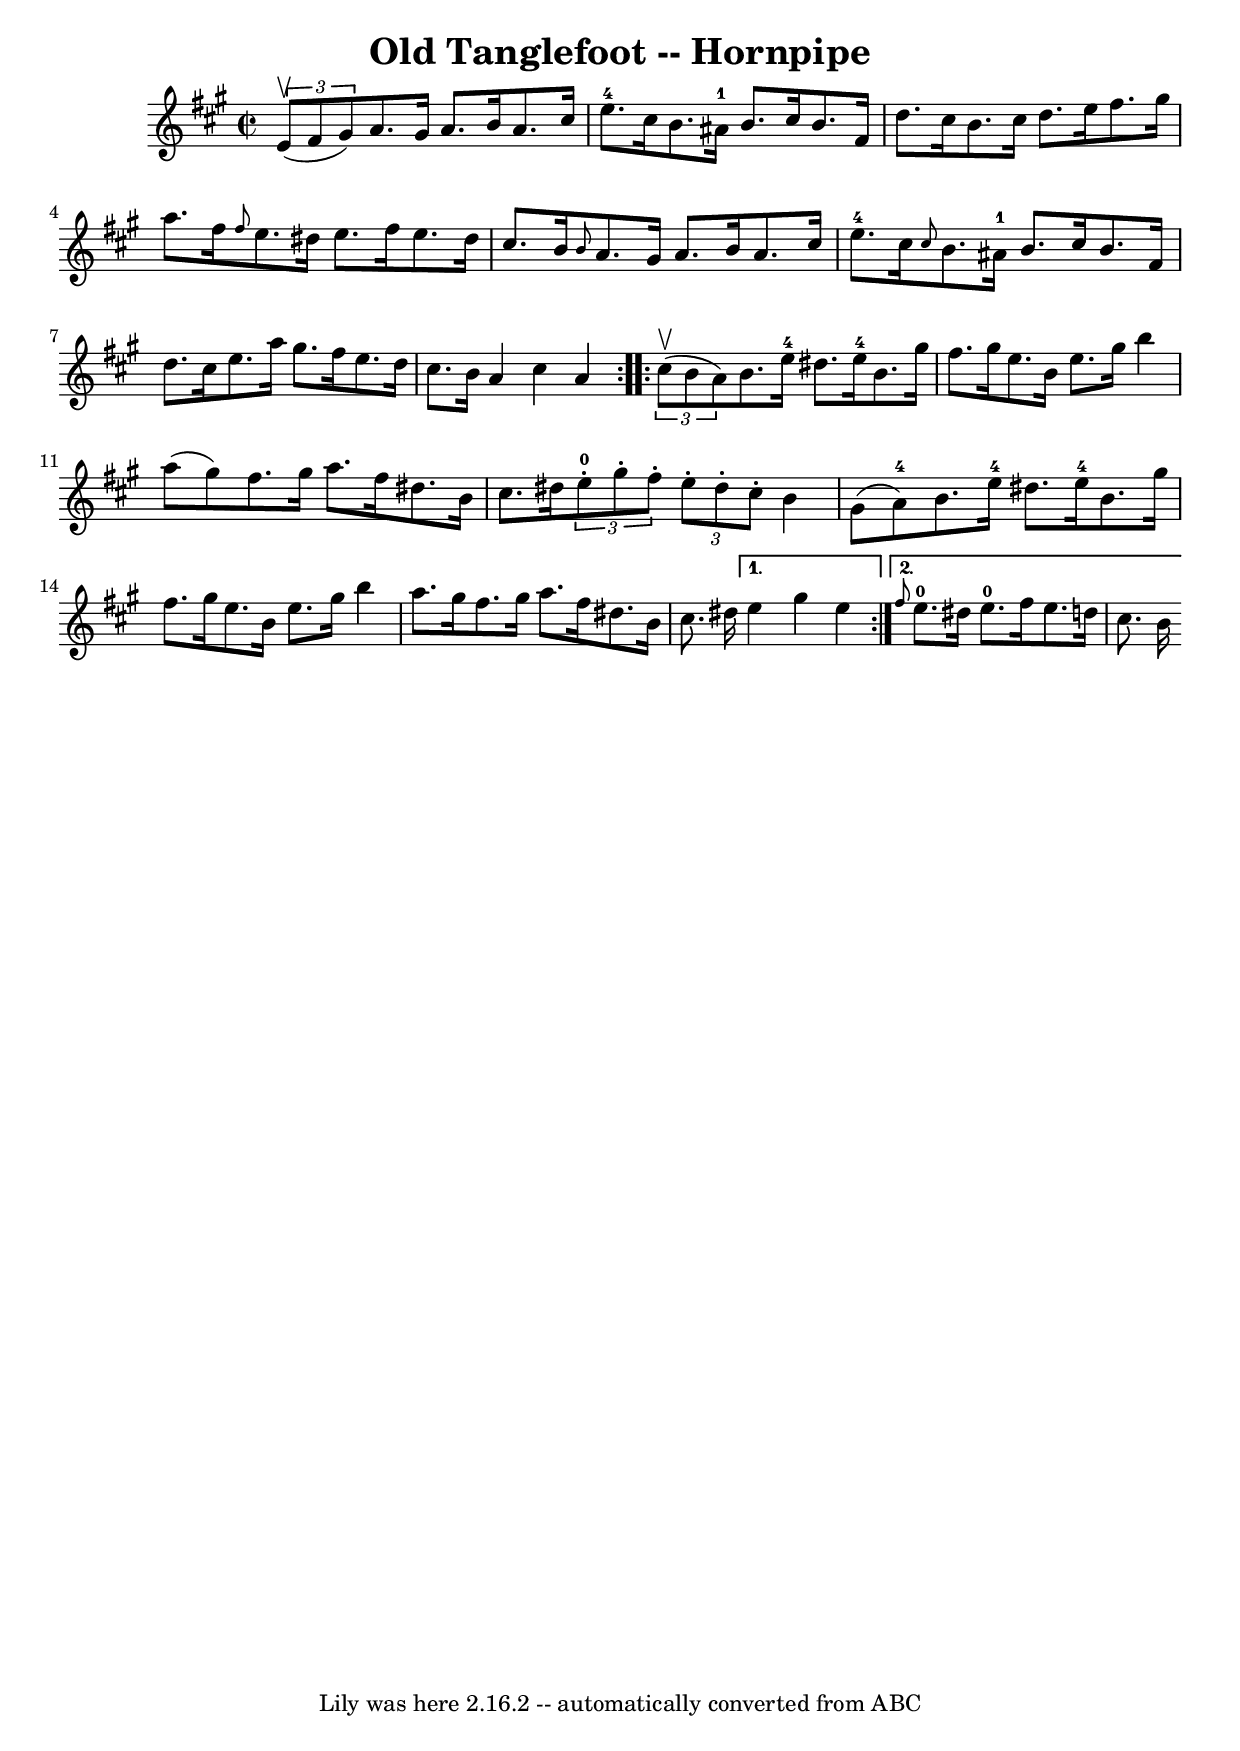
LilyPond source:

\version "2.16.2"
\include "Mammoth.ily"
\header {
  %% book = "Cole's 1000 Fiddle Tunes"
 crossRefNumber = "1"
 footnotes = ""
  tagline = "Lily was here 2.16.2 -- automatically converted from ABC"
  title = "Old Tanglefoot -- Hornpipe"

}
voicedefault =  {



  \repeat volta 2 {

    \override Staff.TimeSignature #'style = #'C
    \time 2/2 
    \key a \major
    \times 2/3 { e'8 (^\upbow fs'8 gs'8)  	       }   |
 a'8. gs'16 a'8. b'16 a'8. cs''16 e''8.-4 cs''16   |
 b'8. as'16-1 b'8. cs''16 b'8. fs'16 d''8. cs''16   |
 b'8. cs''16 d''8. e''16 fs''8. gs''16 a''8. fs''16   |
    \grace { fs''8  
	   } e''8. ds''16 e''8. fs''16 e''8. ds''16 cs''8. b'16   |
    
    \grace { b'8   	   } a'8. gs'16 a'8. b'16 a'8. cs''16 e''8.-4 cs''16   |
    \grace { cs''8  
	   } b'8. as'16-1 b'8. cs''16 b'8. fs'16 d''8. cs''16   |
 e''8. a''16 gs''8. fs''16 e''8. d''16 cs''8. b'16   |
 a'4    
 cs''4 a'4  
  }     
  \repeat volta 2 {
    \times 2/3 { cs''8 (^\upbow b'8   
		 a'8)  	       }  |
 b'8. e''16-4 ds''8. e''16-4 b'8. gs''16 fs''8. gs''16   |
 e''8. b'16 e''8. gs''16 b''4 a''8 (gs''8)  |
 fs''8. gs''16 a''8. fs''16 ds''8. b'16 cs''8. ds''16   |
    \times 2/3 { e''8-0-. 
		 gs''8-. fs''8-. 
	       }   \times 2/3 { e''8-. ds''8-. cs''8-. 
			      } b'4 gs'8 (a'8-4)  |
 b'8. e''16-4 ds''8. e''16-4 b'8. gs''16 fs''8. gs''16  |
 e''8. b'16 e''8. gs''16 b''4 a''8. gs''16   |
 fs''8. gs''16    
 a''8. fs''16 ds''8. b'16 cs''8. ds''16  
  } \alternative{{   
 e''4 gs''4 e''4  
  } { \grace { fs''8  
	     } e''8.-0 ds''16 e''8.-0 fs''16 e''8. d''!16 cs''8. b'16  \bar " |."   
    }
	       }

}

\score{
  <<

    \context Staff="default"
    {
      \voicedefault 
      
    }

  >>
  \layout {
    
  }
  \midi {
  }

}
